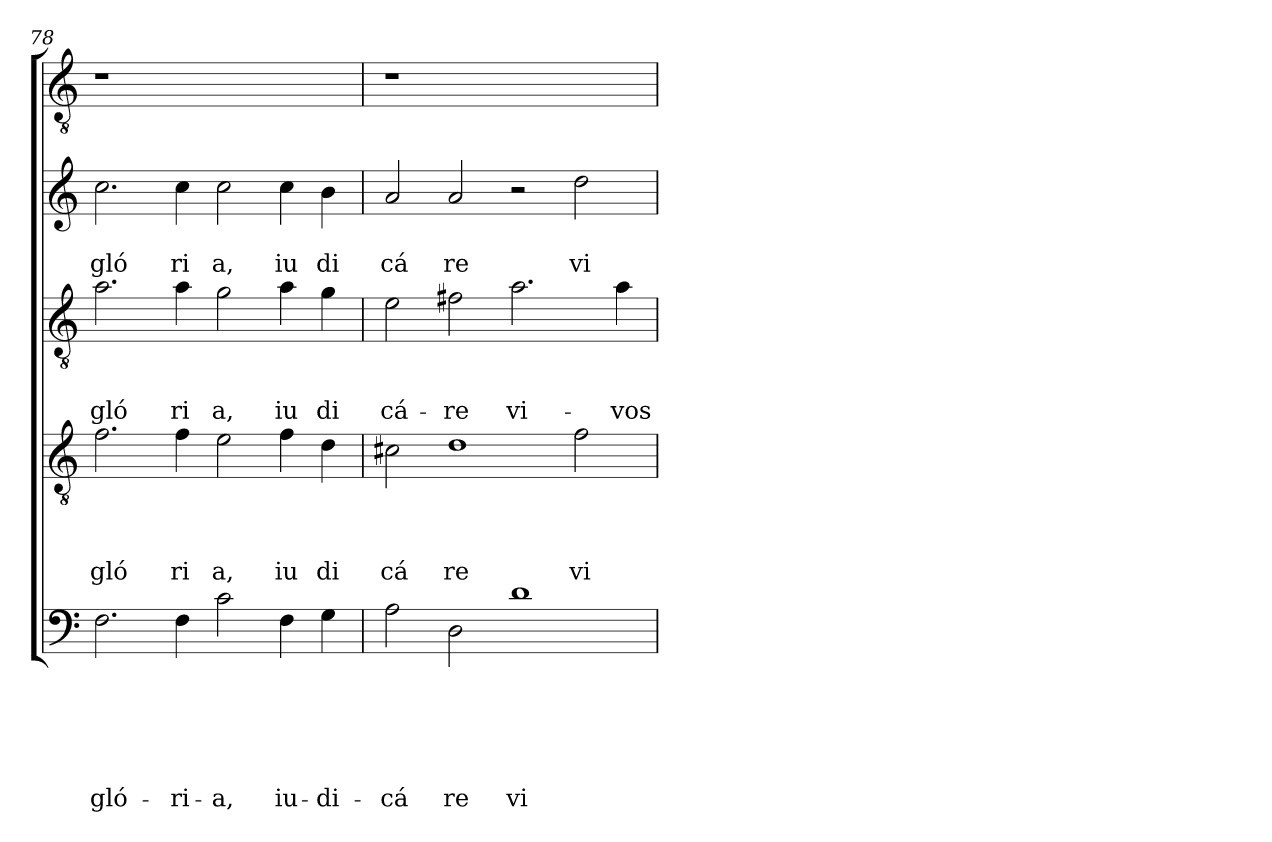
**kern	**text	**text	**text	**text	**text	**text	**kern	**text	**text	**text	**text	**kern	**text	**text	**text	**kern	**text	**text	**kern
*part5	*part5	*part5	*part5	*part5	*part5	*part5	*part4	*part4	*part4	*part4	*part4	*part3	*part3	*part3	*part3	*part2	*part2	*part2	*part1
*staff5	*staff5	*staff5	*staff5	*staff5	*staff5	*staff5	*staff4	*staff4	*staff4	*staff4	*staff4	*staff3	*staff3	*staff3	*staff3	*staff2	*staff2	*staff2	*staff1
*clefF4	*	*	*	*	*	*	*clefGv2	*	*	*	*	*clefGv2	*	*	*	*clefG2	*	*	*clefGv2
*k[]	*	*	*	*	*	*	*k[]	*	*	*	*	*k[]	*	*	*	*k[]	*	*	*k[]
*C:	*	*	*	*	*	*	*C:	*	*	*	*	*C:	*	*	*	*C:	*	*	*C:
=78	=78	=78	=78	=78	=78	=78	=78	=78	=78	=78	=78	=78	=78	=78	=78	=78	=78	=78	=78
!	!	!	!	!	!	!LO:LY:b	!	!	!	!	!LO:LY:b	!	!	!	!LO:LY:b	!	!	!LO:LY:b	!
2.F\	.	.	.	.	.	gló-	2.f\	.	.	.	gló	2.a\	.	.	gló	2.cc\	.	gló	1r
!	!	!	!	!	!	!LO:LY:b	!	!	!	!	!LO:LY:b	!	!	!	!LO:LY:b	!	!	!LO:LY:b	!
4F\	.	.	.	.	.	-ri-	4f\	.	.	.	ri	4a\	.	.	ri	4cc\	.	ri	.
!	!	!	!	!	!	!LO:LY:b	!	!	!	!	!LO:LY:b	!	!	!	!LO:LY:b	!	!	!LO:LY:b	!
2c\	.	.	.	.	.	-a,	2e\	.	.	.	a,	2g\	.	.	a,	2cc\	.	a,	1ryy
!	!	!	!	!	!	!LO:LY:b	!	!	!	!	!LO:LY:b	!	!	!	!LO:LY:b	!	!	!LO:LY:b	!
4F\	.	.	.	.	.	iu-	4f\	.	.	.	iu	4a\	.	.	iu	4cc\	.	iu	.
!	!	!	!	!	!	!LO:LY:b	!	!	!	!	!LO:LY:b	!	!	!	!LO:LY:b	!	!	!LO:LY:b	!
4G\	.	.	.	.	.	-di-	4d\	.	.	.	di	4g\	.	.	di	4b\	.	di	.
!!LO:LB:g=z
=79	=79	=79	=79	=79	=79	=79	=79	=79	=79	=79	=79	=79	=79	=79	=79	=79	=79	=79	=79
!	!	!	!	!	!	!LO:LY:b	!	!	!	!	!LO:LY:b	!	!	!	!LO:LY:b	!	!	!LO:LY:b	!
2A\	.	.	.	.	.	-cá	2c#X\	.	.	.	cá	2e\	.	.	cá-	2a/	.	cá	1r
!	!	!	!	!	!	!LO:LY:b	!	!	!	!	!LO:LY:b	!	!	!	!LO:LY:b	!	!	!LO:LY:b	!
2D\	.	.	.	.	.	re	1d	.	.	.	re	2f#X\	.	.	-re	2a/	.	re	.
!	!	!	!	!	!	!LO:LY:b	!	!	!	!	!	!	!	!	!LO:LY:b	!	!	!	!
1d	.	.	.	.	.	vi	.	.	.	.	.	2.a\	.	.	vi-	2r	.	.	1ryy
!	!	!	!	!	!	!	!	!	!	!	!LO:LY:b	!	!	!	!	!	!	!LO:LY:b	!
.	.	.	.	.	.	.	2f\	.	.	.	vi	.	.	.	.	2dd\	.	vi	.
!	!	!	!	!	!	!	!	!	!	!	!	!	!	!	!LO:LY:b	!	!	!	!
.	.	.	.	.	.	.	.	.	.	.	.	4a\	.	.	-vos	.	.	.	.
=	=	=	=	=	=	=	=	=	=	=	=	=	=	=	=	=	=	=	=
*-	*-	*-	*-	*-	*-	*-	*-	*-	*-	*-	*-	*-	*-	*-	*-	*-	*-	*-	*-
